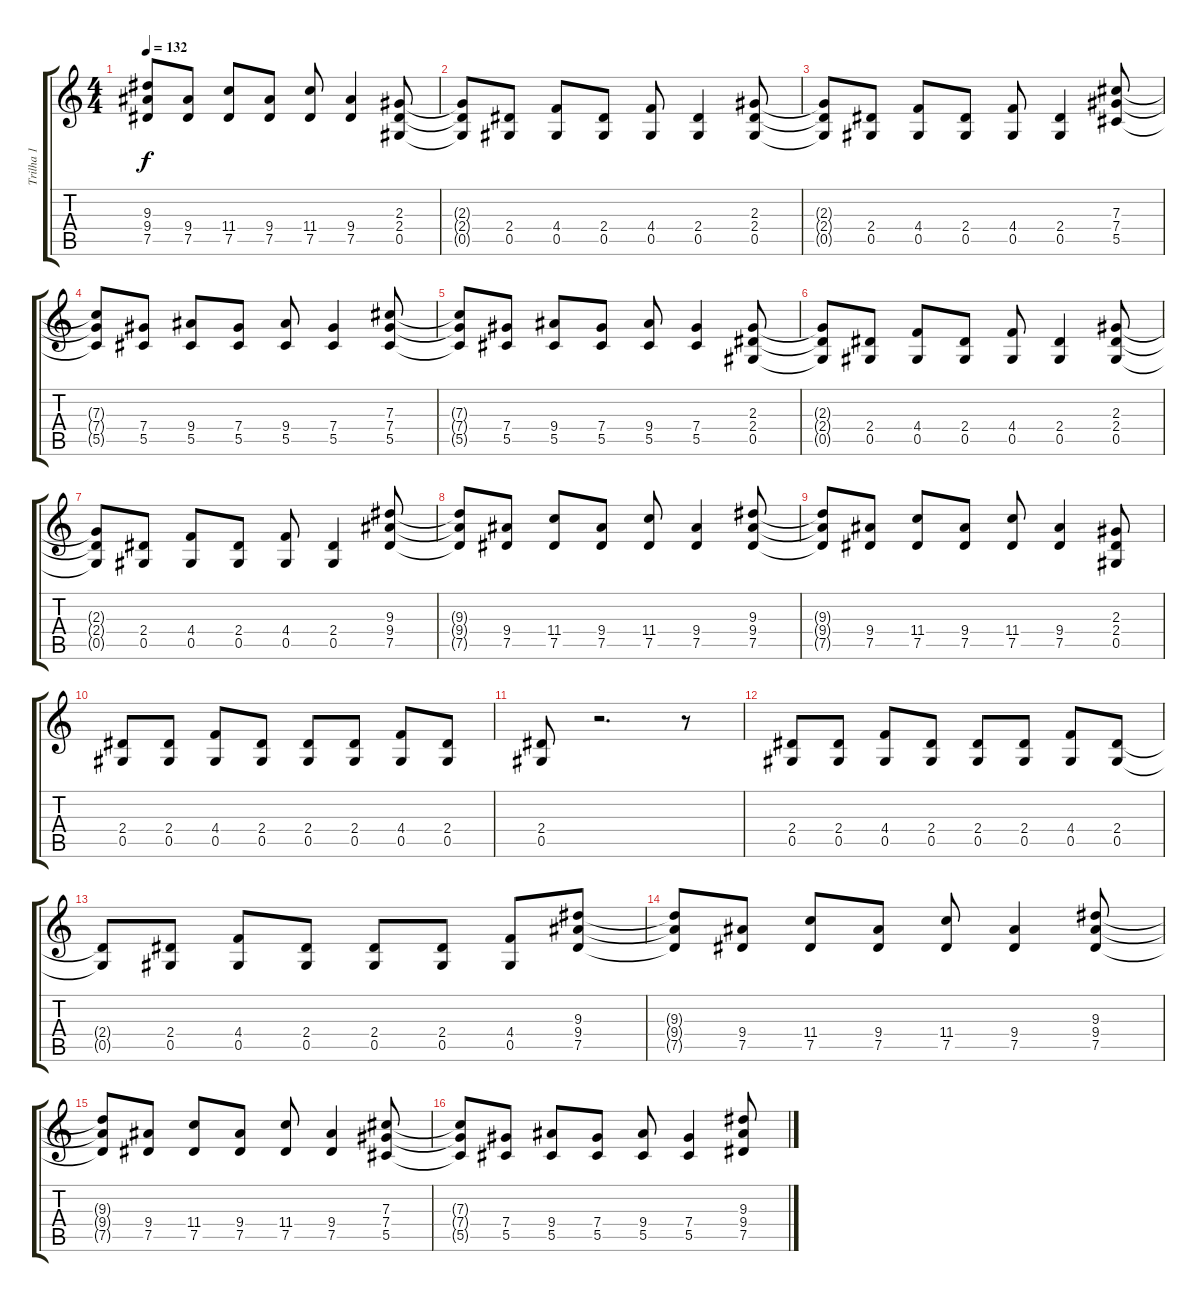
\track ("Trilha 1" "Trilha 1") {instrument overdrivenguitar}
\staff {score tabs}
\tuning (Eb4 Bb3 Gb3 Db3 Ab2 Eb2) {hide}
\ts (4 4)
\tempo 132
\clef g2
\ks c
(9.3{t} 9.4{t} 7.5{t}).8{dy f} (9.4 7.5).8 (11.4 7.5).8 (9.4 7.5).8 (11.4 7.5).8 (9.4 7.5).4 (2.3 2.4 0.5).8 |
(2.3{t} 2.4{t} 0.5{t}).8 (2.4 0.5).8 (4.4 0.5).8 (2.4 0.5).8 (4.4 0.5).8 (2.4 0.5).4 (2.3 2.4 0.5).8 |
(2.3{t} 2.4{t} 0.5{t}).8 (2.4 0.5).8 (4.4 0.5).8 (2.4 0.5).8 (4.4 0.5).8 (2.4 0.5).4 (7.3 7.4 5.5).8 |
(7.3{t} 7.4{t} 5.5{t}).8 (7.4 5.5).8 (9.4 5.5).8 (7.4 5.5).8 (9.4 5.5).8 (7.4 5.5).4 (7.3 7.4 5.5).8 |
(7.3{t} 7.4{t} 5.5{t}).8 (7.4 5.5).8 (9.4 5.5).8 (7.4 5.5).8 (9.4 5.5).8 (7.4 5.5).4 (2.3 2.4 0.5).8 |
(2.3{t} 2.4{t} 0.5{t}).8 (2.4 0.5).8 (4.4 0.5).8 (2.4 0.5).8 (4.4 0.5).8 (2.4 0.5).4 (2.3 2.4 0.5).8 |
(2.3{t} 2.4{t} 0.5{t}).8 (2.4 0.5).8 (4.4 0.5).8 (2.4 0.5).8 (4.4 0.5).8 (2.4 0.5).4 (9.3 9.4 7.5).8 |
(9.3{t} 9.4{t} 7.5{t}).8 (9.4 7.5).8 (11.4 7.5).8 (9.4 7.5).8 (11.4 7.5).8 (9.4 7.5).4 (9.3 9.4 7.5).8 |
(9.3{t} 9.4{t} 7.5{t}).8 (9.4 7.5).8 (11.4 7.5).8 (9.4 7.5).8 (11.4 7.5).8 (9.4 7.5).4 (2.3 2.4 0.5).8 |
(2.4 0.5).8 (2.4 0.5).8 (4.4 0.5).8 (2.4 0.5).8 (2.4 0.5).8 (2.4 0.5).8 (4.4 0.5).8 (2.4 0.5).8 |
(2.4 0.5).8 r.2{d} r.8 |
(2.4 0.5).8 (2.4 0.5).8 (4.4 0.5).8 (2.4 0.5).8 (2.4 0.5).8 (2.4 0.5).8 (4.4 0.5).8 (2.4 0.5).8 |
(2.4{t} 0.5{t}).8 (2.4 0.5).8 (4.4 0.5).8 (2.4 0.5).8 (2.4 0.5).8 (2.4 0.5).8 (4.4 0.5).8 (9.3 9.4 7.5).8 |
(9.3{t} 9.4{t} 7.5{t}).8 (9.4 7.5).8 (11.4 7.5).8 (9.4 7.5).8 (11.4 7.5).8 (9.4 7.5).4 (9.3 9.4 7.5).8 |
(9.3{t} 9.4{t} 7.5{t}).8 (9.4 7.5).8 (11.4 7.5).8 (9.4 7.5).8 (11.4 7.5).8 (9.4 7.5).4 (7.3 7.4 5.5).8 |
(7.3{t} 7.4{t} 5.5{t}).8 (7.4 5.5).8 (9.4 5.5).8 (7.4 5.5).8 (9.4 5.5).8 (7.4 5.5).4 (9.3 9.4 7.5).8
